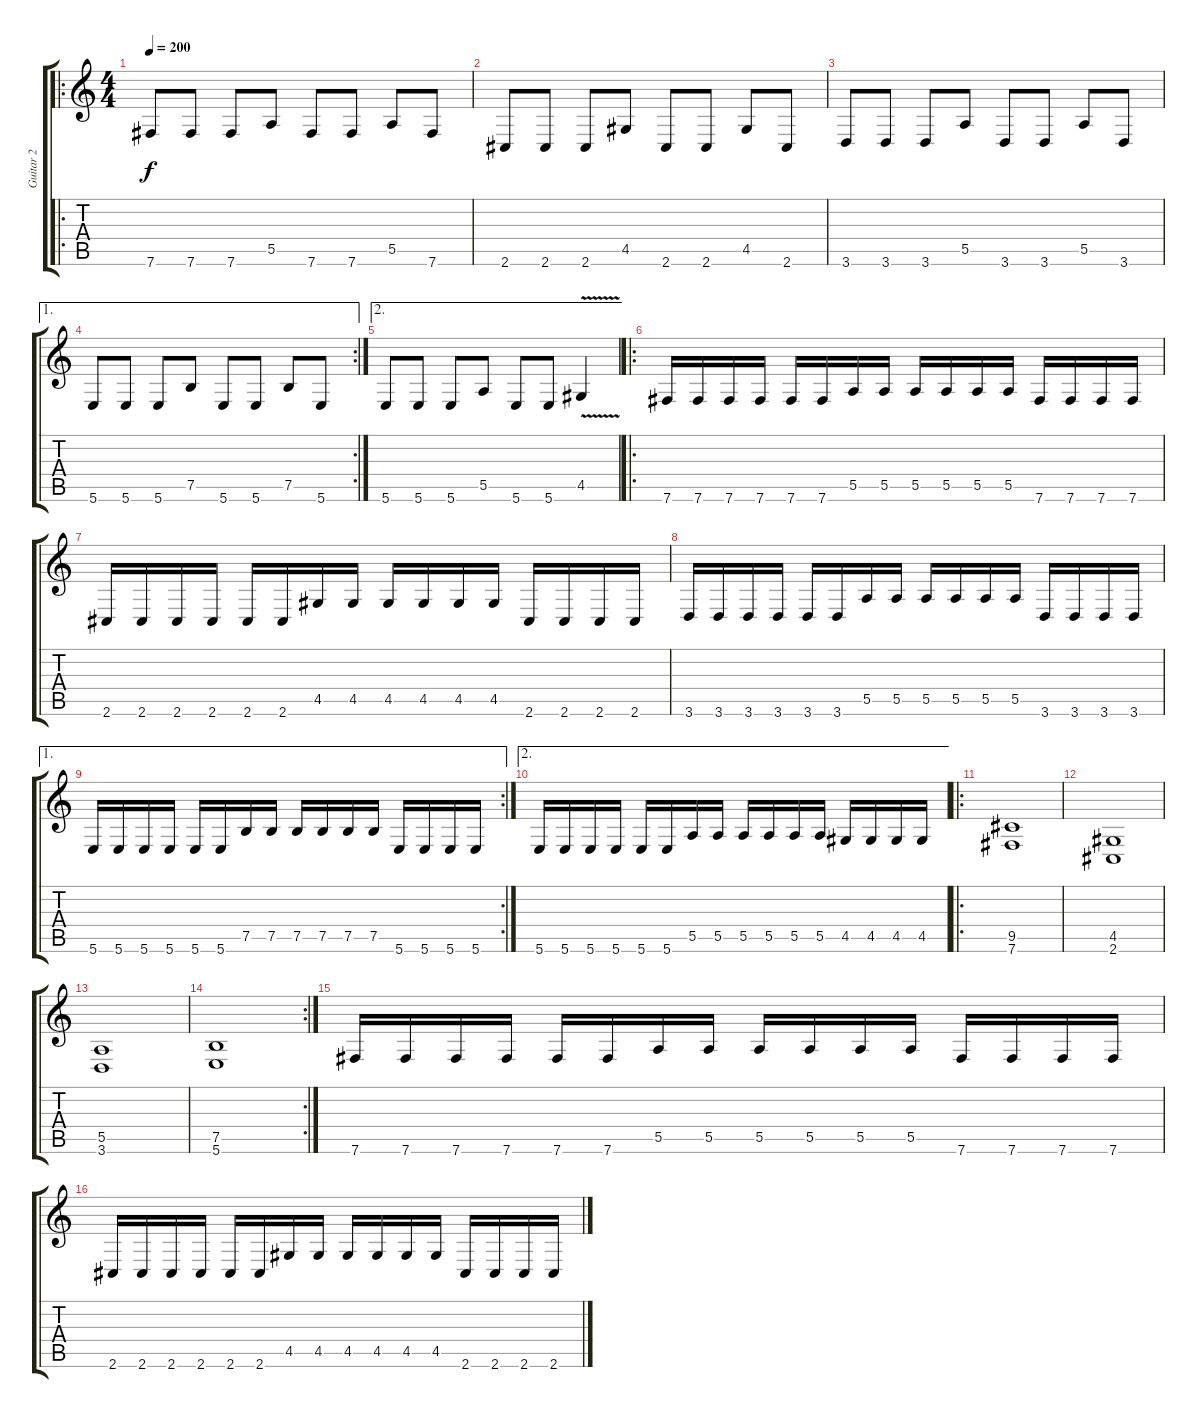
\track ("Guitar 2" "Guitar 2") {instrument distortionguitar}
\staff {score tabs}
\tuning (B3 Gb3 D3 A2 E2 B1) {hide}
\ro
\ts (4 4)
\tempo 200
\clef g2
\ks c
7.6.8{dy f instrument distortionguitar} 7.6.8 7.6.8 5.5.8 7.6.8 7.6.8 5.5.8 7.6.8 |
2.6.8 2.6.8 2.6.8 4.5.8 2.6.8 2.6.8 4.5.8 2.6.8 |
3.6.8 3.6.8 3.6.8 5.5.8 3.6.8 3.6.8 5.5.8 3.6.8 |
\ae 1
\rc 2
5.6.8 5.6.8 5.6.8 7.5.8 5.6.8 5.6.8 7.5.8 5.6.8 |
\ae 2
5.6.8 5.6.8 5.6.8 5.5.8 5.6.8 5.6.8 4.5{v}.4 |
\ro
7.6.16 7.6.16 7.6.16 7.6.16 7.6.16 7.6.16 5.5.16 5.5.16 5.5.16 5.5.16 5.5.16 5.5.16 7.6.16 7.6.16 7.6.16 7.6.16 |
2.6.16 2.6.16 2.6.16 2.6.16 2.6.16 2.6.16 4.5.16 4.5.16 4.5.16 4.5.16 4.5.16 4.5.16 2.6.16 2.6.16 2.6.16 2.6.16 |
3.6.16 3.6.16 3.6.16 3.6.16 3.6.16 3.6.16 5.5.16 5.5.16 5.5.16 5.5.16 5.5.16 5.5.16 3.6.16 3.6.16 3.6.16 3.6.16 |
\ae 1
\rc 2
5.6.16 5.6.16 5.6.16 5.6.16 5.6.16 5.6.16 7.5.16 7.5.16 7.5.16 7.5.16 7.5.16 7.5.16 5.6.16 5.6.16 5.6.16 5.6.16 |
\ae 2
5.6.16 5.6.16 5.6.16 5.6.16 5.6.16 5.6.16 5.5.16 5.5.16 5.5.16 5.5.16 5.5.16 5.5.16 4.5.16 4.5.16 4.5.16 4.5.16 |
\ro
(9.5 7.6).1 |
(4.5 2.6).1 |
(5.5 3.6).1 |
\rc 2
(7.5 5.6).1 |
7.6.16 7.6.16 7.6.16 7.6.16 7.6.16 7.6.16 5.5.16 5.5.16 5.5.16 5.5.16 5.5.16 5.5.16 7.6.16 7.6.16 7.6.16 7.6.16 |
2.6.16 2.6.16 2.6.16 2.6.16 2.6.16 2.6.16 4.5.16 4.5.16 4.5.16 4.5.16 4.5.16 4.5.16 2.6.16 2.6.16 2.6.16 2.6.16
